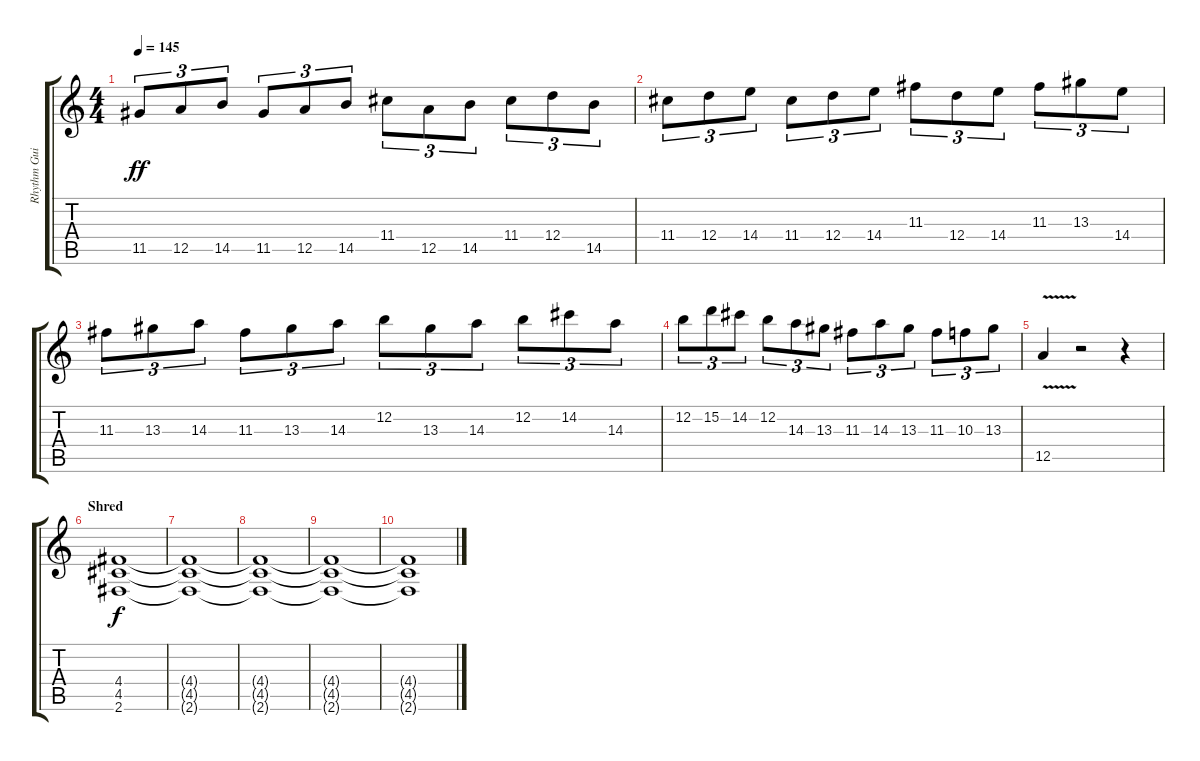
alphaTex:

\track ("Rhythm Guitar" "Rhythm Gui") {instrument overdrivenguitar}
\staff {score tabs}
\tuning (E4 B3 G3 D3 A2 E2) {hide}
\ts (4 4)
\tempo 145
\clef g2
\ks c
11.5.8{tu (3 2) dy ff balance 0} 12.5.8{tu (3 2)} 14.5.8{tu (3 2)} 11.5.8{tu (3 2)} 12.5.8{tu (3 2)} 14.5.8{tu (3 2)} 11.4.8{tu (3 2)} 12.5.8{tu (3 2)} 14.5.8{tu (3 2)} 11.4.8{tu (3 2)} 12.4.8{tu (3 2)} 14.5.8{tu (3 2)} |
11.4.8{tu (3 2)} 12.4.8{tu (3 2)} 14.4.8{tu (3 2)} 11.4.8{tu (3 2)} 12.4.8{tu (3 2)} 14.4.8{tu (3 2)} 11.3.8{tu (3 2)} 12.4.8{tu (3 2)} 14.4.8{tu (3 2)} 11.3.8{tu (3 2)} 13.3.8{tu (3 2)} 14.4.8{tu (3 2)} |
11.3.8{tu (3 2) balance 0} 13.3.8{tu (3 2)} 14.3.8{tu (3 2)} 11.3.8{tu (3 2)} 13.3.8{tu (3 2)} 14.3.8{tu (3 2)} 12.2.8{tu (3 2)} 13.3.8{tu (3 2)} 14.3.8{tu (3 2)} 12.2.8{tu (3 2)} 14.2.8{tu (3 2)} 14.3.8{tu (3 2)} |
12.2.8{tu (3 2)} 15.2.8{tu (3 2)} 14.2.8{tu (3 2)} 12.2.8{tu (3 2)} 14.3.8{tu (3 2)} 13.3.8{tu (3 2)} 11.3.8{tu (3 2)} 14.3.8{tu (3 2)} 13.3.8{tu (3 2)} 11.3.8{tu (3 2)} 10.3.8{tu (3 2)} 13.3.8{tu (3 2)} |
12.5{v}.4 r.2 r.4 |
\section ("" "Shred")
(4.4 4.5 2.6).1{dy f} |
(4.4{t} 4.5{t} 2.6{t}).1 |
(4.4{t} 4.5{t} 2.6{t}).1 |
(4.4{t} 4.5{t} 2.6{t}).1 |
(4.4{t} 4.5{t} 2.6{t}).1
